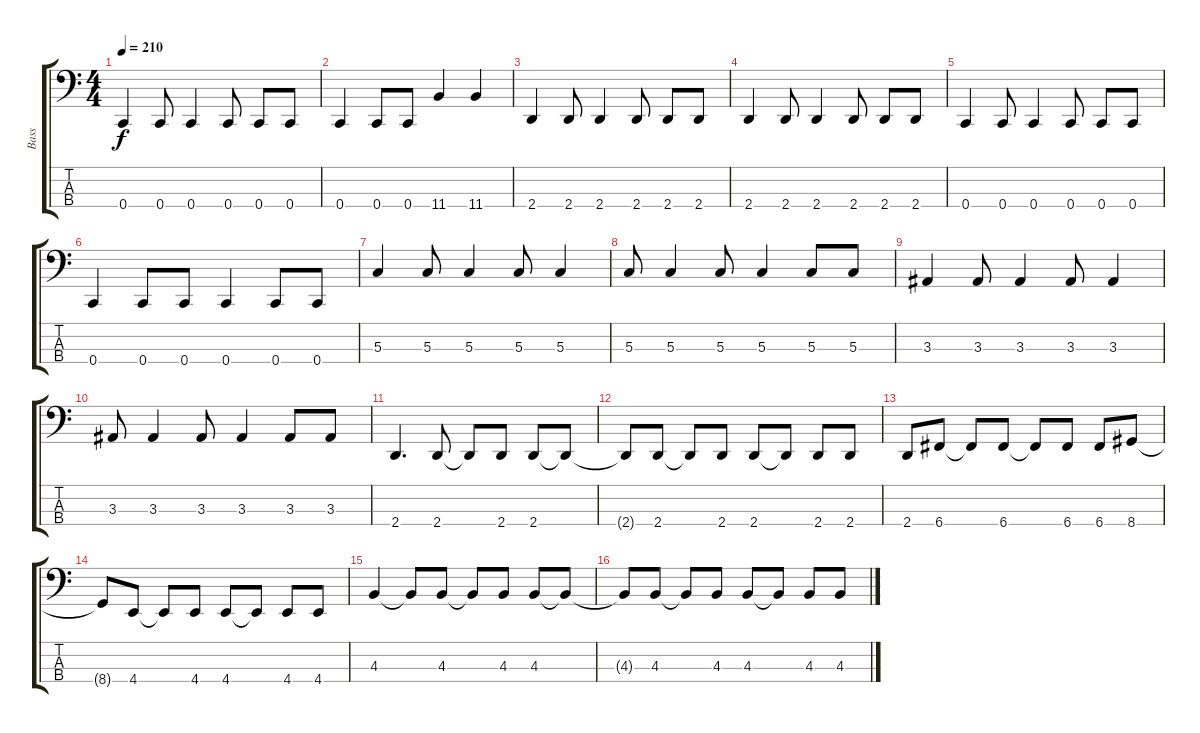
\track ("Bass" "Bass") {instrument electricbassfinger}
\staff {score tabs}
\tuning (F2 C2 G1 C1) {hide}
\ts (4 4)
\tempo 210
\clef f4
\ks c
0.4.4{dy f} 0.4.8 0.4.4 0.4.8 0.4.8 0.4.8 |
0.4.4 0.4.8 0.4.8 11.4.4 11.4.4 |
2.4.4 2.4.8 2.4.4 2.4.8 2.4.8 2.4.8 |
2.4.4 2.4.8 2.4.4 2.4.8 2.4.8 2.4.8 |
0.4.4 0.4.8 0.4.4 0.4.8 0.4.8 0.4.8 |
0.4.4 0.4.8 0.4.8 0.4.4 0.4.8 0.4.8 |
5.3.4 5.3.8 5.3.4 5.3.8 5.3.4 |
5.3.8 5.3.4 5.3.8 5.3.4 5.3.8 5.3.8 |
3.3.4 3.3.8 3.3.4 3.3.8 3.3.4 |
3.3.8 3.3.4 3.3.8 3.3.4 3.3.8 3.3.8 |
2.4.4{d} 2.4.8 2.4{t}.8 2.4.8 2.4.8 2.4{t}.8 |
2.4{t}.8 2.4.8 2.4{t}.8 2.4.8 2.4.8 2.4{t}.8 2.4.8 2.4.8 |
2.4.8 6.4.8 6.4{t}.8 6.4.8 6.4{t}.8 6.4.8 6.4.8 8.4.8 |
8.4{t}.8 4.4.8 4.4{t}.8 4.4.8 4.4.8 4.4{t}.8 4.4.8 4.4.8 |
4.3.4 4.3{t}.8 4.3.8 4.3{t}.8 4.3.8 4.3.8 4.3{t}.8 |
4.3{t}.8 4.3.8 4.3{t}.8 4.3.8 4.3.8 4.3{t}.8 4.3.8 4.3.8
